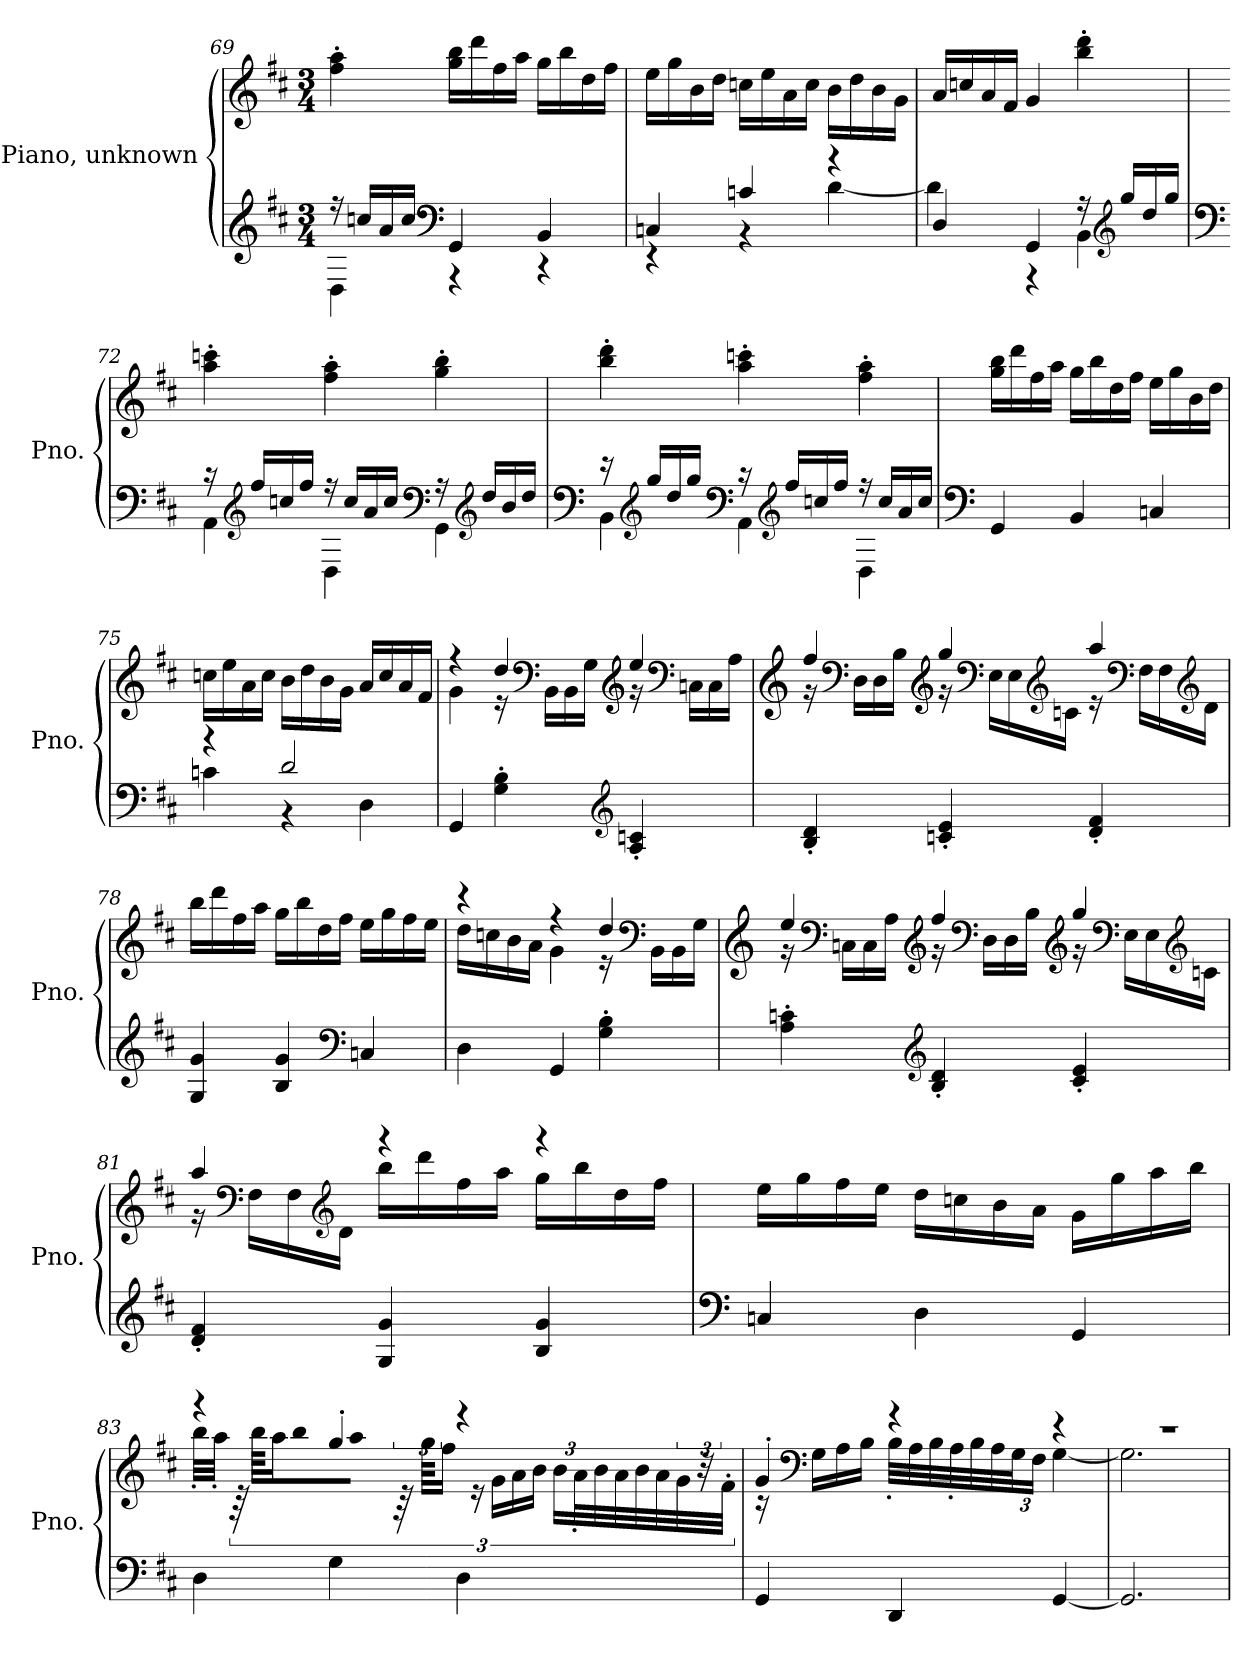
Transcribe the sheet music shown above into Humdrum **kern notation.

**kern	**kern
*part1	*part1
*staff2	*staff1
*I"Piano, unknown	*
*I'Pno.	*
*clefG2	*clefG2
*k[f#c#]	*k[f#c#]
*M3/4	*M3/4
=69	=69
*^	*
16r	4D\	4ff#\' 4aa\'
16ccn/LL	.	.
16a/	.	.
16cc/JJ	.	.
*clefF4	*	*
4GG/	4r	16gg\ 16bb\LL
.	.	16ddd\
.	.	16ff#\
.	.	16aa\JJ
4BB/	4r	16gg\LL
.	.	16bb\
.	.	16dd\
.	.	16ff#\JJ
!!LO:LB:g=z
=70	=70	=70
4Cn/	4r	16ee\LL
.	.	16gg\
.	.	16b\
.	.	16dd\JJ
4cn/	4r	16ccn\LL
.	.	16ee\
.	.	16a\
.	.	16cc\JJ
4r	[4d\	16b\LL
.	.	16dd\
.	.	16b\
.	.	16g\JJ
=71	=71	=71
4D/	4d\]	16a/LL
.	.	16ccn/
.	.	16a/
.	.	16f#/JJ
4GG/	4r	4g/
16r	4BB\	4bb\' 4ddd\'
*clefG2	*	*
16gg/LL	.	.
16dd/	.	.
16gg/JJ	.	.
=72	=72	=72
*clefF4	*	*
16r	4AA\	4aa\' 4cccn\'
*clefG2	*	*
16ff#/LL	.	.
16ccn/	.	.
16ff#/JJ	.	.
16r	4D\	4ff#\' 4aa\'
16cc/LL	.	.
16a/	.	.
16cc/JJ	.	.
*clefF4	*	*
16r	4GG\	4gg\' 4bb\'
*clefG2	*	*
16dd/LL	.	.
16b/	.	.
16dd/JJ	.	.
!!LO:LB:g=z
=73	=73	=73
*clefF4	*	*
16r	4BB\	4bb\' 4ddd\'
*clefG2	*	*
16gg/LL	.	.
16dd/	.	.
16gg/JJ	.	.
*clefF4	*	*
16r	4AA\	4aa\' 4cccn\'
*clefG2	*	*
16ff#/LL	.	.
16ccn/	.	.
16ff#/JJ	.	.
16r	4D\	4ff#\' 4aa\'
16cc/LL	.	.
16a/	.	.
16cc/JJ	.	.
*v	*v	*
=74	=74
*clefF4	*
4GG/	16gg\ 16bb\LL
.	16ddd\
.	16ff#\
.	16aa\JJ
4BB/	16gg\LL
.	16bb\
.	16dd\
.	16ff#\JJ
4Cn/	16ee\LL
.	16gg\
.	16b\
.	16dd\JJ
=75	=75
*^	*
4r	4cn\	16ccn\LL
.	.	16ee\
.	.	16a\
.	.	16cc\JJ
2d/	4r	16b\LL
.	.	16dd\
.	.	16b\
.	.	16g\JJ
.	4D\	16a/LL
.	.	16cc/
.	.	16a/
.	.	16f#/JJ
*v	*v	*
!!LO:LB:g=z
=76	=76
*	*^
4GG/	4r	4g\
4G\' 4B\'	4dd/	16r
*	*clefF4	*
.	.	16BB\LL
.	.	16BB\
.	.	16G\JJ
*clefG2	*clefG2	*
4A/' 4cn/'	4ee/	16r
*	*clefF4	*
.	.	16Cn\LL
.	.	16C\
.	.	16A\JJ
=77	=77	=77
*	*clefG2	*
4B/' 4d/'	4ff#/	16r
*	*clefF4	*
.	.	16D\LL
.	.	16D\
.	.	16B\JJ
*	*clefG2	*
4cn/' 4e/'	4gg/	16r
*	*clefF4	*
.	.	16E\LL
.	.	16E\
*	*clefG2	*
.	.	16cn\JJ
4d/' 4f#/'	4aa/	16r
*	*clefF4	*
.	.	16F#\LL
.	.	16F#\
*	*clefG2	*
.	.	16d\JJ
*	*v	*v
!!LO:LB:g=z
=78	=78
4G/ 4g/	16bb\LL
.	16ddd\
.	16ff#\
.	16aa\JJ
4B/ 4g/	16gg\LL
.	16bb\
.	16dd\
.	16ff#\JJ
*clefF4	*
4Cn/	16ee\LL
.	16gg\
.	16ff#\
.	16ee\JJ
=79	=79
*	*^
4D\	4r	16dd\LL
.	.	16ccn\
.	.	16b\
.	.	16a\JJ
4GG/	4r	4g\
4G\' 4B\'	4dd/	16r
*	*clefF4	*
.	.	16BB\LL
.	.	16BB\
.	.	16G\JJ
!!LO:PB:g=z	!!
=80	=80	=80
*	*clefG2	*
4A\' 4cn\'	4ee/	16r
*	*clefF4	*
.	.	16Cn\LL
.	.	16C\
.	.	16A\JJ
*clefG2	*clefG2	*
4B/' 4d/'	4ff#/	16r
*	*clefF4	*
.	.	16D\LL
.	.	16D\
.	.	16B\JJ
*	*clefG2	*
4c/' 4e/'	4gg/	16r
*	*clefF4	*
.	.	16E\LL
.	.	16E\
*	*clefG2	*
.	.	16cn\JJ
=81	=81	=81
4d/' 4f#/'	4aa/	16r
*	*clefF4	*
.	.	16F#\LL
.	.	16F#\
*	*clefG2	*
.	.	16d\JJ
4G/ 4g/	4r	16bb\LL
.	.	16ddd\
.	.	16ff#\
.	.	16aa\JJ
4B/ 4g/	4r	16gg\LL
.	.	16bb\
.	.	16dd\
.	.	16ff#\JJ
*	*v	*v
!!LO:LB:g=z
=82	=82
*clefF4	*
4Cn/	16ee\LL
.	16gg\
.	16ff#\
.	16ee\JJ
4D\	16dd\LL
.	16ccn\
.	16b\
.	16a\JJ
4GG/	16g\LL
.	16gg\
.	16aa\
.	16bb\JJ
=83	=83
*	*^
4D\	4r	32bb'\LLL
.	.	32aa'\JJJ
.	.	96r
.	.	96bb\KKLL
.	.	24aa\
.	.	32bb\L
.	.	32aa\JJJ
.	.	96r
.	.	96gg\KKLL
.	.	24ff#\JJ
4G\	4gg'/	16r
.	.	16g\LL
.	.	16a\
.	.	16b\JJ
*	*	*Xbrackettup
4D\	4r	24b\LL
.	.	48a'\L
.	.	32b\
.	.	32a\
.	.	32b\
.	.	32a\
*	*	*brackettup
.	.	48g\JJJ
.	.	48r
.	.	48f#'\
!!LO:LB:g=z	!!
=84	=84	=84
4GG/	4g'/	16r
*	*clefF4	*
.	.	16G\LL
.	.	16A\
.	.	16B\JJ
4DD/	4r	32B'\LLL
.	.	32A\
.	.	32B\
.	.	32A'\
.	.	32B\
.	.	32A\
*	*	*Xbrackettup
.	.	48G\J
.	.	24F#\JJ
[4GG/	4r	[4G\
=85	=85	=85
2.GG/]	2.r	2.G\]
*	*v	*v
=	=
*-	*-
